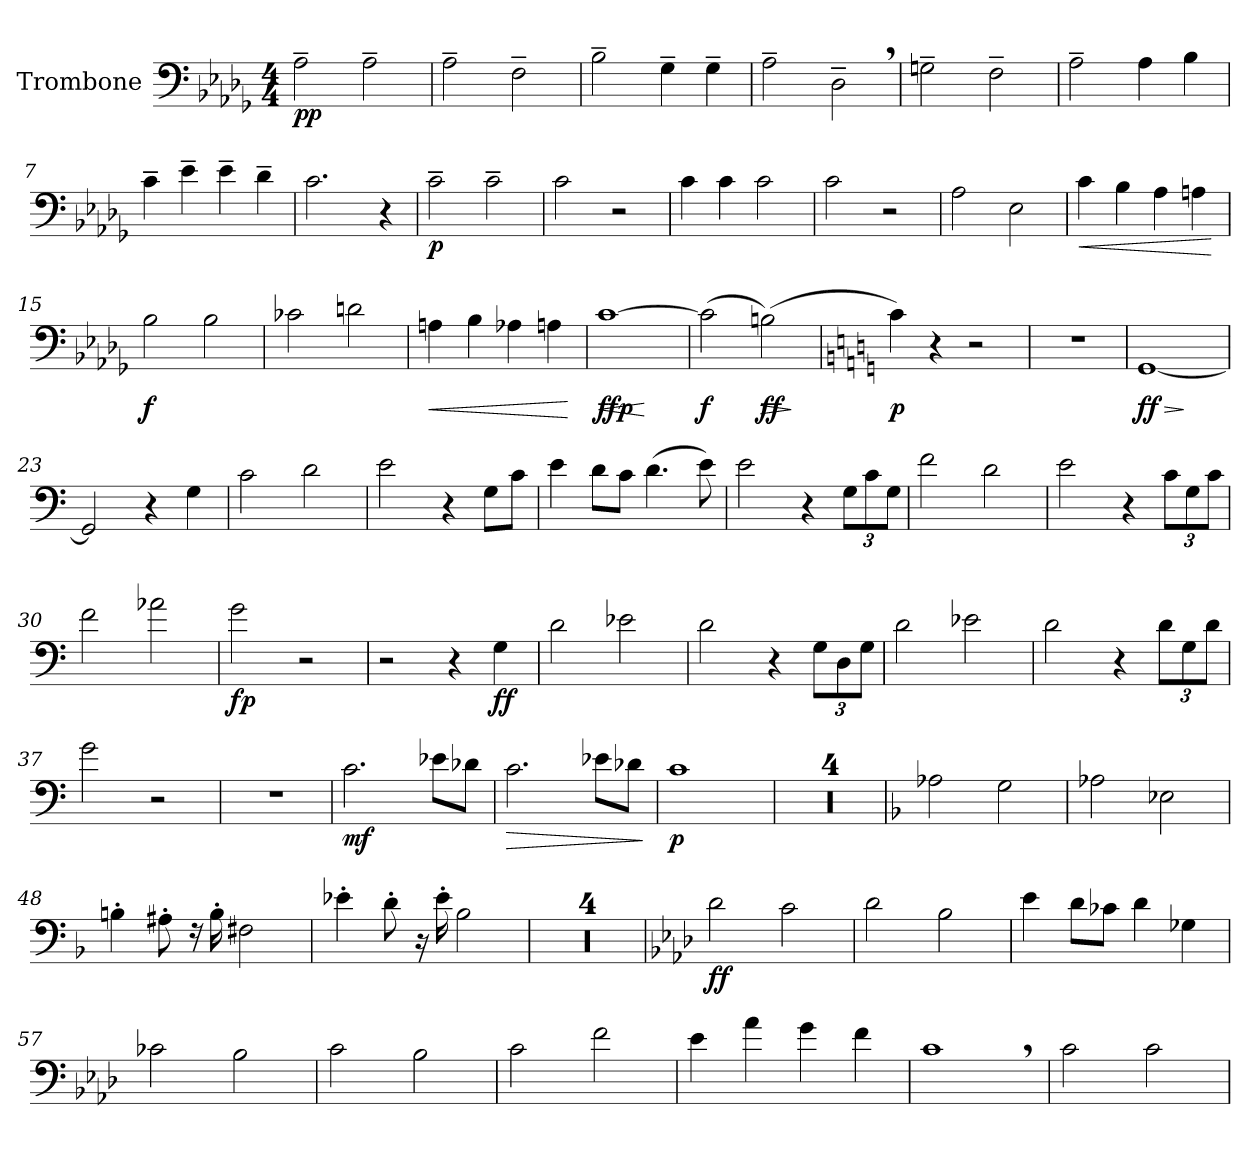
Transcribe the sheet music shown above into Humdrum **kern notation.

**kern	**dynam
*part1	*part1
*staff1	*staff1
*I"Trombone	*
*I'Tbn.	*
*clefF4	*
*k[b-e-a-d-g-]	*
*M4/4	*
*MM80	*
=1	=1
!	!LO:DY:b
2A-~\	pp
2A-~\	.
=2	=2
2A-~\	.
2F~\	.
=3	=3
2B-~\	.
4G-~\	.
4G-~\	.
=4	=4
2A-~\	.
2D-~,\	.
=5	=5
2Gn~\	.
2F~\	.
=6	=6
2A-~\	.
4A-\	.
4B-\	.
=7	=7
4c~\	.
4e-~\	.
4e-~\	.
4d-~\	.
=8	=8
2.c\	.
4r	.
=9	=9
!	!LO:DY:b
2c~\	p
2c~\	.
=10	=10
2c\	.
2r	.
=11	=11
4c\	.
4c\	.
2c\	.
=12	=12
2c\	.
2r	.
=13	=13
2A-\	.
2E-\	.
!!LO:LB:g=z
=14	=14
!	!LO:HP:b
4c\	<
4B-\	.
4A-\	.
4An\	.
.	[
=15	=15
!	!LO:DY:b
2B-\	f
2B-\	.
=16	=16
2c-X\	.
2dn\	.
=17	=17
!	!LO:HP:b
4An\	<
4B-\	.
4A-X\	.
4An\	.
.	[
=18	=18
!	!LO:HP:b
!	!LO:HP:n=1:b
!	!LO:DY:n=1:b
!	!LO:DY:n=2:b
[1c	< < ff p
.	[
=19	=19
!	!LO:DY:b
(>2c\]	f
!	!LO:HP:n=1:b
!	!LO:DY:n=1:b
(>2Bn\)	[ > ff
.	]
=20	=20
*k[]	*
!	!LO:DY:b
4c\)	p
4r	.
2r	.
=21	=21
1r	.
=22	=22
!	!LO:HP:b
!	!LO:DY:n=1:b
[1GG	> ff
.	]
=23	=23
2GG/]	.
4r	.
4G\	.
=24	=24
2c\	.
2d\	.
!!LO:LB:g=z
=25	=25
2e\	.
4r	.
8G\L	.
8c\J	.
=26	=26
4e\	.
8d\L	.
8c\J	.
(>4.d\	.
8e\)	.
=27	=27
2e\	.
4r	.
*Xbrackettup	*
12G\L	.
12c\	.
12G\J	.
=28	=28
2f\	.
2d\	.
=29	=29
2e\	.
4r	.
12c\L	.
12G\	.
12c\J	.
=30	=30
2f\	.
2a-X\	.
=31	=31
!	!LO:DY:b
2g\	fp
2r	.
=32	=32
2r	.
4r	.
!	!LO:DY:b
4G\	ff
=33	=33
2d\	.
2e-X\	.
=34	=34
2d\	.
4r	.
12G\L	.
12D\	.
12G\J	.
!!LO:LB:g=z
=35	=35
2d\	.
2e-X\	.
=36	=36
2d\	.
4r	.
12d\L	.
12G\	.
12d\J	.
=37	=37
2g\	.
2r	.
=38	=38
1r	.
=39	=39
!	!LO:DY:b
2.c\	mf
8e-X\L	.
8d-X\J	.
=40	=40
!	!LO:HP:b
2.c\	>
8e-X\L	.
8d-X\J	.
.	]
=41	=41
!	!LO:DY:b
1c	p
=42	=42
1r	.
=43	=43
1r	.
=44	=44
1r	.
=45	=45
1r;<	.
=46	=46
*k[b-]	*
2A-X\	.
2G\	.
=47	=47
2A-X\	.
2E-X\	.
!!LO:LB:g=z
=48	=48
4Bn'\	.
8A#X'\	.
16rF	.
16B'\	.
2F#X\	.
=49	=49
4e-X'\	.
8d'\	.
16r	.
16e-'\	.
2B-\	.
=50	=50
1r	.
=51	=51
1r	.
=52	=52
1r	.
=53	=53
1r	.
=54	=54
*k[b-e-a-d-]	*
!	!LO:DY:b
2d-\	ff
2c\	.
=55	=55
2d-\	.
2B-\	.
=56	=56
4e-\	.
8d-\L	.
8c-X\J	.
4d-\	.
4G-X\	.
=57	=57
2c-X\	.
2B-\	.
=58	=58
2c\	.
2B-\	.
!!LO:LB:g=z
=59	=59
2c\	.
2f\	.
=60	=60
4e-\	.
4a-\	.
4g\	.
4f\	.
=61	=61
1c,	.
=62	=62
2c\	.
2c\	.
=	=
*-	*-
